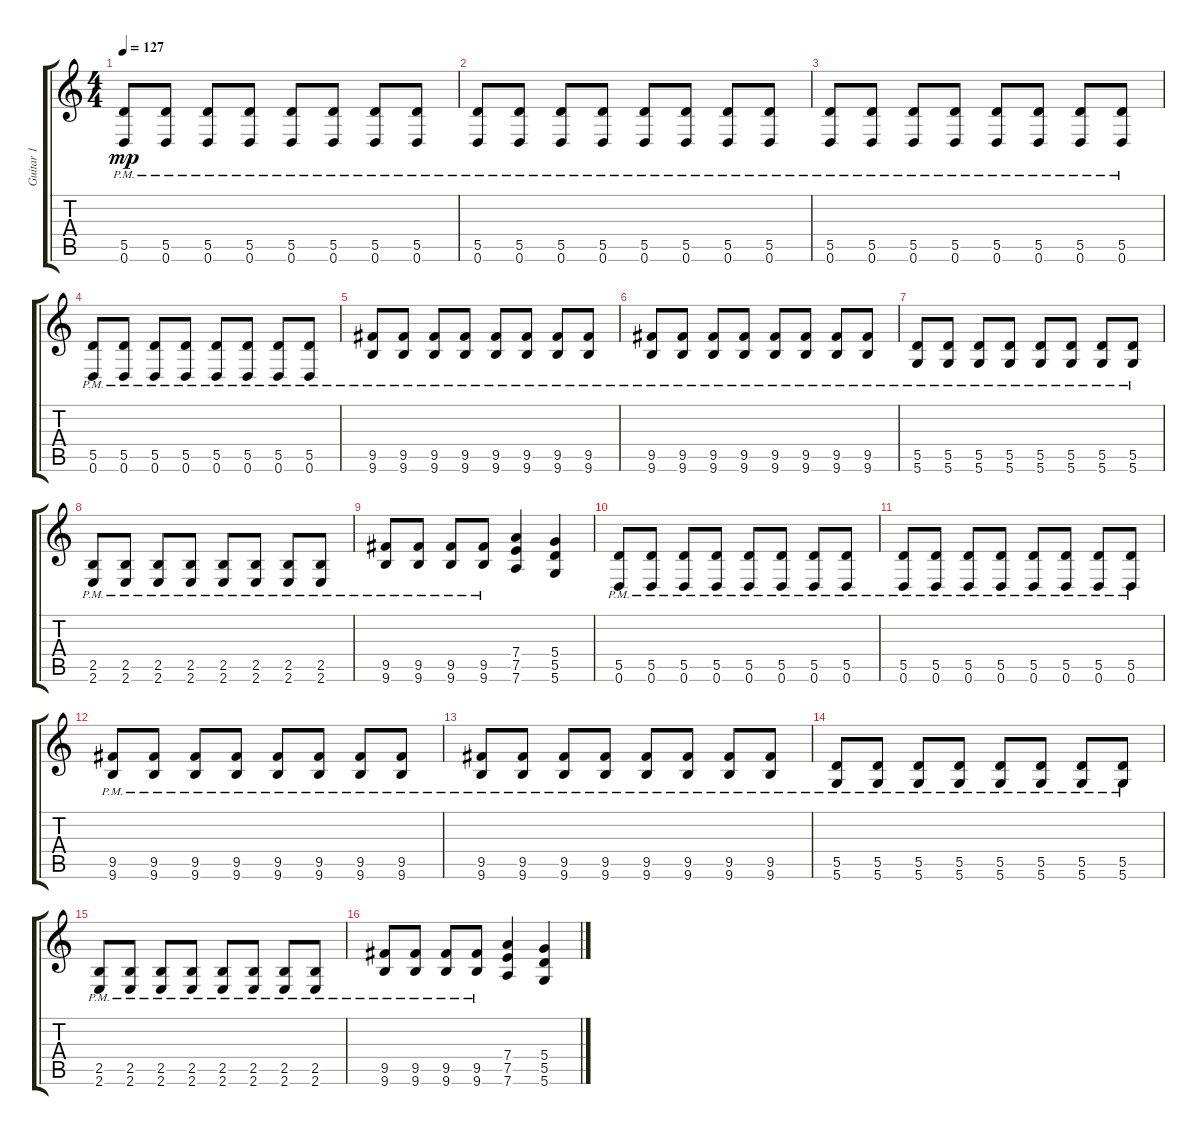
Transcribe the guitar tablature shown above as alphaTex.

\track ("Guitar 1" "Guitar 1") {instrument distortionguitar}
\staff {score tabs}
\tuning (E4 B3 G3 D3 A2 D2) {hide}
\ts (4 4)
\tempo 127
\clef g2
\ks c
(5.5{pm} 0.6).8{dy mp instrument distortionguitar} (5.5{pm} 0.6).8 (5.5{pm} 0.6).8 (5.5{pm} 0.6).8 (5.5{pm} 0.6).8 (5.5{pm} 0.6).8 (5.5{pm} 0.6).8 (5.5{pm} 0.6).8 |
(5.5{pm} 0.6).8 (5.5{pm} 0.6).8 (5.5{pm} 0.6).8 (5.5{pm} 0.6).8 (5.5{pm} 0.6).8 (5.5{pm} 0.6).8 (5.5{pm} 0.6).8 (5.5{pm} 0.6).8 |
(5.5{pm} 0.6).8 (5.5{pm} 0.6).8 (5.5{pm} 0.6).8 (5.5{pm} 0.6).8 (5.5{pm} 0.6).8 (5.5{pm} 0.6).8 (5.5{pm} 0.6).8 (5.5{pm} 0.6).8 |
(5.5{pm} 0.6).8 (5.5{pm} 0.6).8 (5.5{pm} 0.6).8 (5.5{pm} 0.6).8 (5.5{pm} 0.6).8 (5.5{pm} 0.6).8 (5.5{pm} 0.6).8 (5.5{pm} 0.6).8 |
(9.5{pm} 9.6).8 (9.5{pm} 9.6).8 (9.5{pm} 9.6).8 (9.5{pm} 9.6).8 (9.5{pm} 9.6).8 (9.5{pm} 9.6).8 (9.5{pm} 9.6).8 (9.5{pm} 9.6).8 |
(9.5{pm} 9.6).8 (9.5{pm} 9.6).8 (9.5{pm} 9.6).8 (9.5{pm} 9.6).8 (9.5{pm} 9.6).8 (9.5{pm} 9.6).8 (9.5{pm} 9.6).8 (9.5{pm} 9.6).8 |
(5.5{pm} 5.6).8 (5.5{pm} 5.6).8 (5.5{pm} 5.6).8 (5.5{pm} 5.6).8 (5.5{pm} 5.6).8 (5.5{pm} 5.6).8 (5.5{pm} 5.6).8 (5.5{pm} 5.6).8 |
(2.5{pm} 2.6).8 (2.5{pm} 2.6).8 (2.5{pm} 2.6).8 (2.5{pm} 2.6).8 (2.5{pm} 2.6).8 (2.5{pm} 2.6).8 (2.5{pm} 2.6).8 (2.5{pm} 2.6).8 |
(9.5{pm} 9.6).8 (9.5{pm} 9.6).8 (9.5{pm} 9.6).8 (9.5{pm} 9.6).8 (7.4 7.5 7.6).4 (5.4 5.5 5.6).4 |
(5.5{pm} 0.6).8 (5.5{pm} 0.6).8 (5.5{pm} 0.6).8 (5.5{pm} 0.6).8 (5.5{pm} 0.6).8 (5.5{pm} 0.6).8 (5.5{pm} 0.6).8 (5.5{pm} 0.6).8 |
(5.5{pm} 0.6).8 (5.5{pm} 0.6).8 (5.5{pm} 0.6).8 (5.5{pm} 0.6).8 (5.5{pm} 0.6).8 (5.5{pm} 0.6).8 (5.5{pm} 0.6).8 (5.5{pm} 0.6).8 |
(9.5{pm} 9.6).8 (9.5{pm} 9.6).8 (9.5{pm} 9.6).8 (9.5{pm} 9.6).8 (9.5{pm} 9.6).8 (9.5{pm} 9.6).8 (9.5{pm} 9.6).8 (9.5{pm} 9.6).8 |
(9.5{pm} 9.6).8 (9.5{pm} 9.6).8 (9.5{pm} 9.6).8 (9.5{pm} 9.6).8 (9.5{pm} 9.6).8 (9.5{pm} 9.6).8 (9.5{pm} 9.6).8 (9.5{pm} 9.6).8 |
(5.5{pm} 5.6).8 (5.5{pm} 5.6).8 (5.5{pm} 5.6).8 (5.5{pm} 5.6).8 (5.5{pm} 5.6).8 (5.5{pm} 5.6).8 (5.5{pm} 5.6).8 (5.5{pm} 5.6).8 |
(2.5{pm} 2.6).8 (2.5{pm} 2.6).8 (2.5{pm} 2.6).8 (2.5{pm} 2.6).8 (2.5{pm} 2.6).8 (2.5{pm} 2.6).8 (2.5{pm} 2.6).8 (2.5{pm} 2.6).8 |
(9.5{pm} 9.6).8 (9.5{pm} 9.6).8 (9.5{pm} 9.6).8 (9.5{pm} 9.6).8 (7.4 7.5 7.6).4 (5.4 5.5 5.6).4
